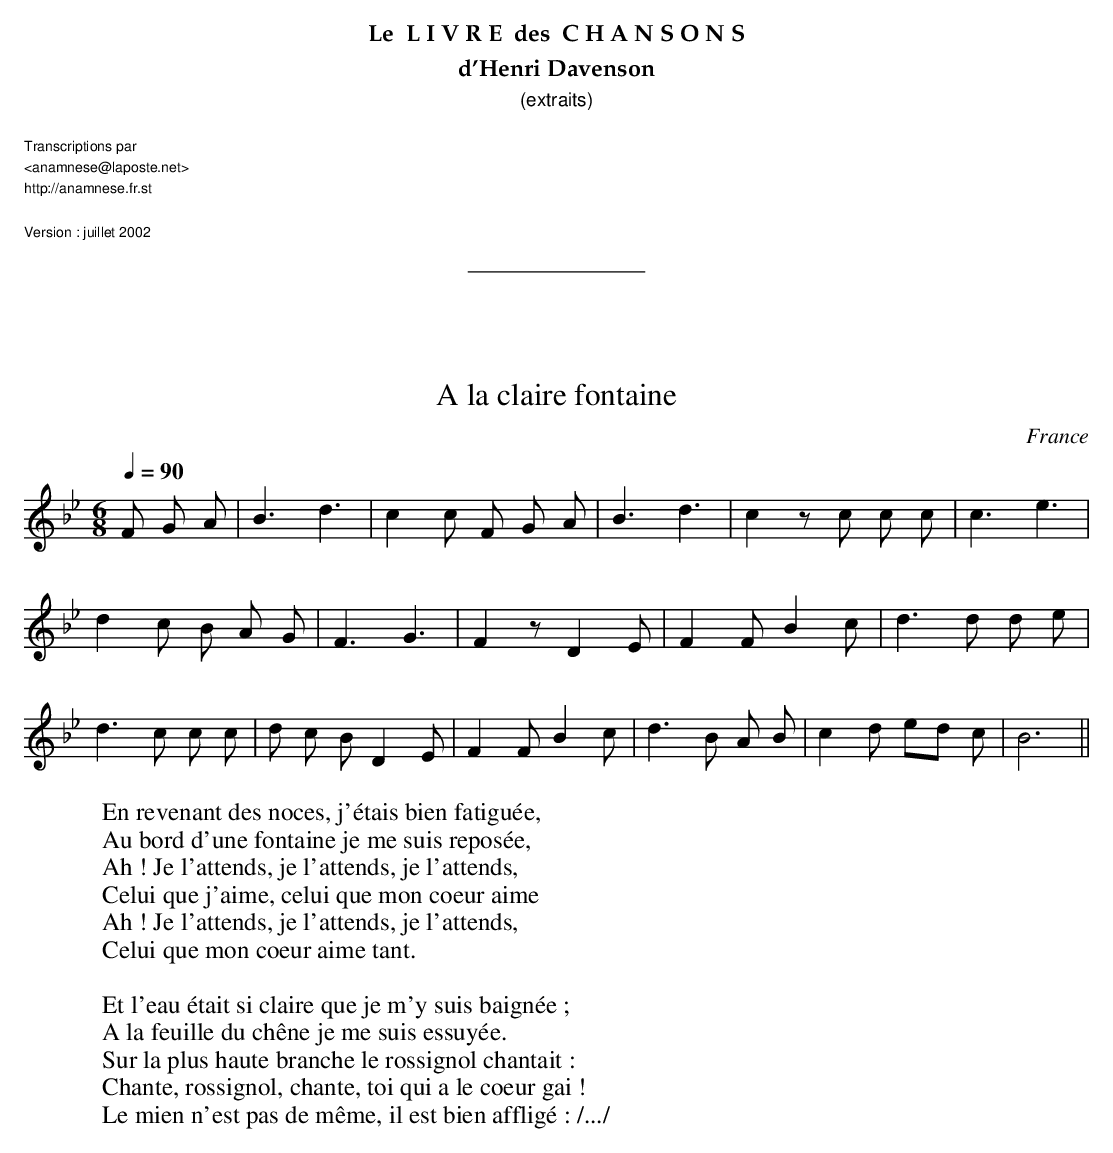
X:1
T:A la claire fontaine
O:France
M:6/8
L:1/8
Q:1/4=90
K:Bb
F G A | B3 d3 | c2 c F G A | B3 d3 | c2 z c c c | c3 e3 |!
d2 c B A G | F3 G3 | F2 z D2 E | F2 F B2 c | d3 d d e |!
d3 c c c | d c B D2 E | F2 F B2 c | d3 B A B | c2 d e-d c | B6 ||
W:En revenant des noces, j'étais bien fatiguée,
W:Au bord d'une fontaine je me suis reposée,
W:Ah ! Je l'attends, je l'attends, je l'attends,
W:Celui que j'aime, celui que mon coeur aime
W:Ah ! Je l'attends, je l'attends, je l'attends,
W:Celui que mon coeur aime tant.
W:
W:Et l'eau était si claire que je m'y suis baignée ;
W:A la feuille du chêne je me suis essuyée.
W:Sur la plus haute branche le rossignol chantait :
W:Chante, rossignol, chante, toi qui a le coeur gai !
W:Le mien n'est pas de même, il est bien affligé : /.../
